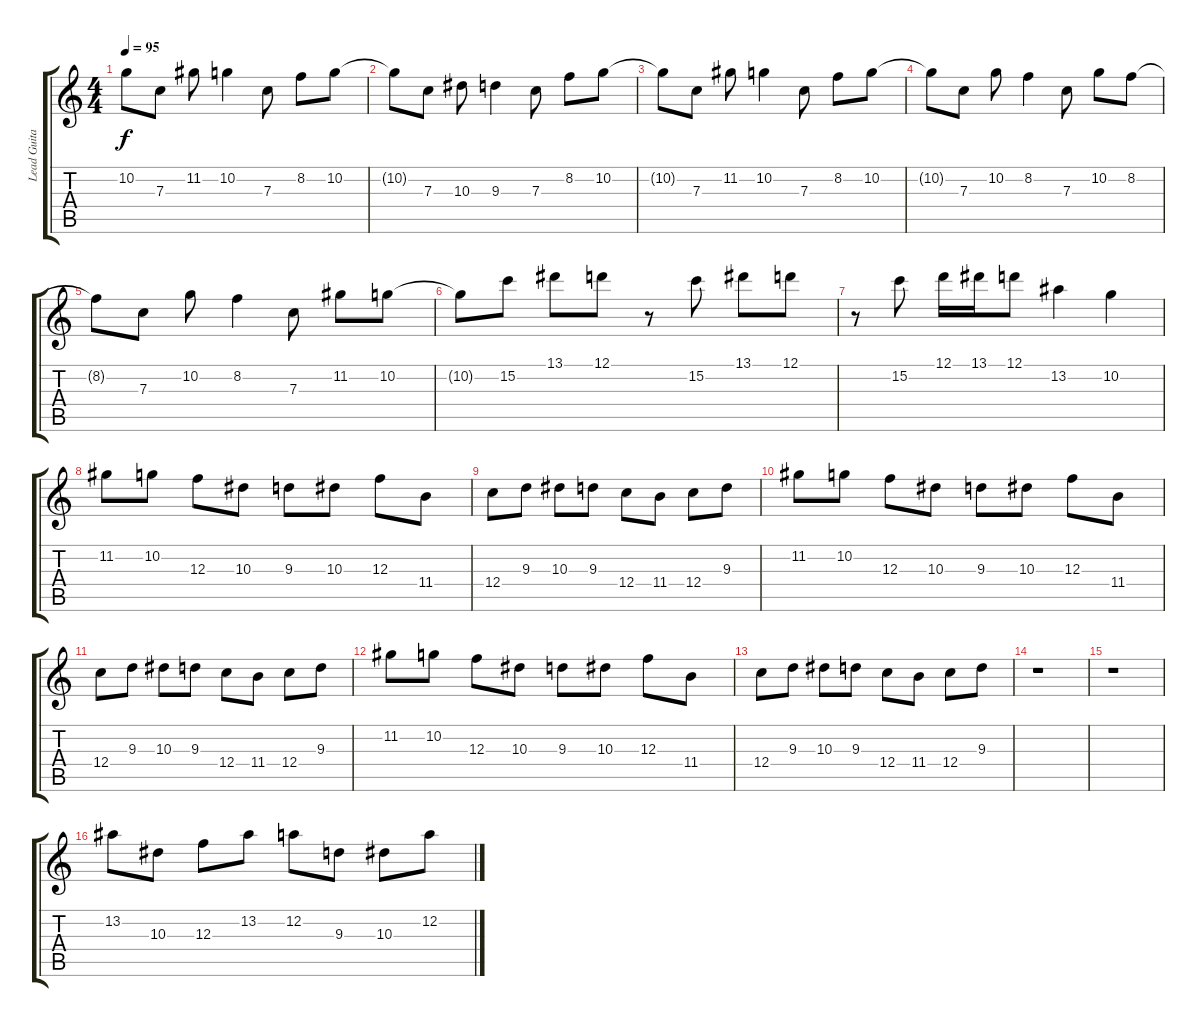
\track ("Lead Guitar" "Lead Guita") {instrument overdrivenguitar}
\staff {score tabs}
\tuning (D4 A3 F3 C3 G2 C2) {hide}
\ts (4 4)
\tempo 95
\clef g2
\ks c
10.2{t}.8{dy f} 7.3.8 11.2.8 10.2.4 7.3.8 8.2.8 10.2.8 |
10.2{t}.8 7.3.8 10.3.8 9.3.4 7.3.8 8.2.8 10.2.8 |
10.2{t}.8 7.3.8 11.2.8 10.2.4 7.3.8 8.2.8 10.2.8 |
10.2{t}.8 7.3.8 10.2.8 8.2.4 7.3.8 10.2.8 8.2.8 |
8.2{t}.8 7.3.8 10.2.8 8.2.4 7.3.8 11.2.8 10.2.8 |
10.2{t}.8 15.2.8 13.1.8 12.1.8 r.8 15.2.8 13.1.8 12.1.8 |
r.8 15.2.8 12.1.16 13.1.16 12.1.8 13.2.4 10.2.4 |
11.2.8 10.2.8 12.3.8 10.3.8 9.3.8 10.3.8 12.3.8 11.4.8 |
12.4.8 9.3.8 10.3.8 9.3.8 12.4.8 11.4.8 12.4.8 9.3.8 |
11.2.8 10.2.8 12.3.8 10.3.8 9.3.8 10.3.8 12.3.8 11.4.8 |
12.4.8 9.3.8 10.3.8 9.3.8 12.4.8 11.4.8 12.4.8 9.3.8 |
11.2.8 10.2.8 12.3.8 10.3.8 9.3.8 10.3.8 12.3.8 11.4.8 |
12.4.8 9.3.8 10.3.8 9.3.8 12.4.8 11.4.8 12.4.8 9.3.8 |
r.1 |
r.1 |
13.2.8 10.3.8 12.3.8 13.2.8 12.2.8 9.3.8 10.3.8 12.2.8
